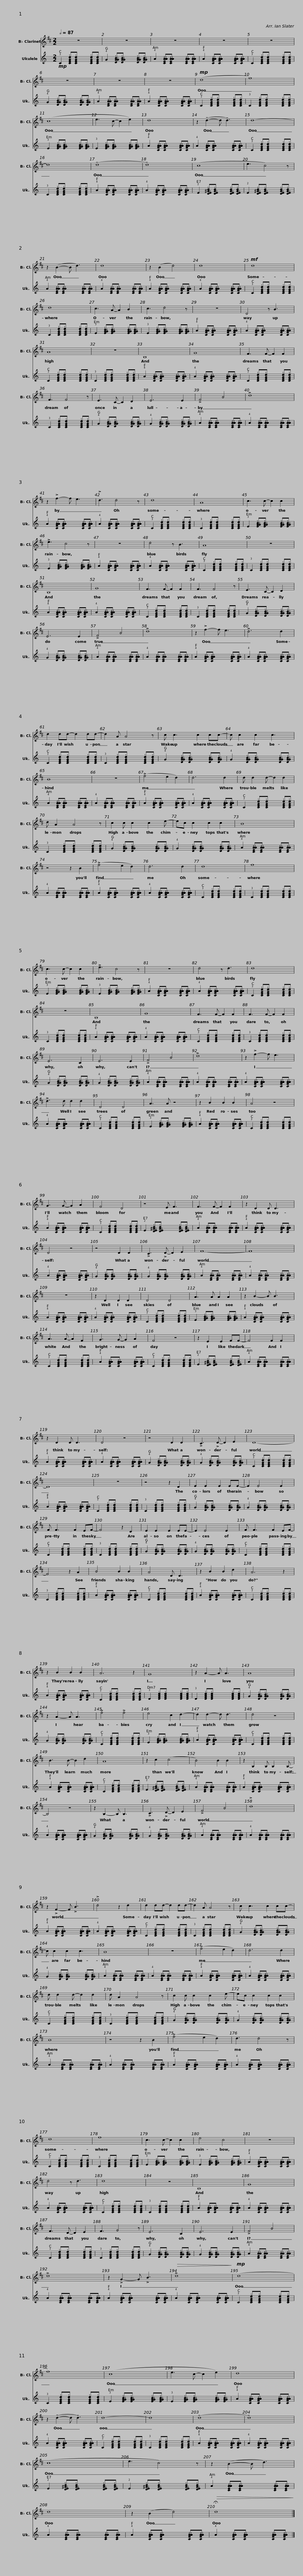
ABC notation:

X:1
%%score 1 2
L:1/8
Q:1/2=87
M:2/2
I:linebreak $
K:C
V:1 treble transpose=-2
V:2 tab stafflines=4 strings=G4,C4,E4,A4
V:1
[K:D] z8 | z8 | z8 | z8 | z8 | %5
 z8 |$ z8 | z8 |!mp! (d8 | f8) | %10
 (c8 | e3 c- c2 e2) |$ d8 | z2 (!tenuto!d2- d !tenuto!d3) | d8- | %15
 d8 | (!tenuto!d8 | !tenuto!d8) |$ (c8 | e3 c4) z | %20
 z2 (B2- B d3) | d8 | z2 (B2 d4) | d8 |$!mf! d8 | %25
 d8 | c3 A- A2 B2 | c3 d4 z | z8 | D4 z B3 |$ %30
 A8 | z8 | B,8 | G8 | F3 F- F2 F2 | %35
 F3 F4 z |$ E3 C- C2 D2 | E6 E2 | !>!F4 B4 | !>!d8 | %40
 z2 !>!f2- f e3 | !>!d3 d4 z |$ d8 | A8 | c3 c- c2 c2 | %45
 !>!e3 c4 z | z8 | d4 z B3 |$ A8 | z8 | %50
 B,8 | G8 | F3 F- F2 F2 | F3 F4 z |$ E3 C- C2 D2 | %55
 E6 E2 | !>!F4 B4 | !>!d8 | z2 !>!f2- f e3 | !>!d6 d2 |$ %60
 d2 dd- d2 dd- | d2 A A4 z | c c3 c2 cc- | c c2 c2 c3 |$ B8 | %65
 z8 | (!>!f4 e2 d2) | d6 d2 | d d2 d- d2 d2 |$ d A2 A4 z | %70
 c2 c c2 c2 e- | ec c2 c2 c2 | B8 | z4 z2 B2 |$ (!>!f4 e2 d2) | %75
 d6 d2 | d8 | f8 | c3 c- c2 c2 | !>!e3 c4 z |$ %80
 z8 | d4 z d3 | d8 | z8 | B,8 | %85
 G8 |$ F3 F- F2 F2 | F3 F- F2 F2 | E6 C2 | E6 E2 | %90
 !>!F4 B4 | !>!d8 |$ z2 !>!f2- f e3 | !>!d3 d d2 d2 | D4 D4 | %95
 A3 A z4 | z2 B2 B2 B2 | A4 z4 |$ G3 G- G2 A2 | F4 D4 | %100
 z4 E F3 | F3 F- F2 F2 | z2 D2 D D3 |$ D4 z4 | z4 D2 D2 | %105
 !>!C3 !>!D- D2 E2 | F8- | F8 | z8 |$ z2 D2 D2 D2 | %110
 D4 D4 | A3 A A2 A2 | z2 B2- B B3 | A3 A- A2 F2 |$ G3 G- G2 A2 | %115
 F4 z4 | z2 E2 E2 FF- | F4 F2 F2 | z2 D2 D D3 |$ D4 z4 | %120
 z4 D2 D2 | !>!C3 !>!D- D2 E2 | D8- | D8 | z8 |$ %125
 z4 z2 D2 | E2 E2 E2 EE- | E2 E4 E2 | F F3 F2 EF- | F4 z2 D2 |$ %130
 E2 E2 E2 EE- | E2 E4 E2 | F F3 F2 EF- | F4 z2 A2 | B4 B2 B2 |$ %135
 A4 D D3 | z2 B2 B2 d2 | A6 z2 | z2 B2 B2 B2 | A6 z2 | %140
 G8 |$ z2 A2- A A3 | A8 | z2 A2- A A3 | !>!f4 !>!f4 | %145
 e4 c2 d2- |$ d2 d2- d d3 | d4 z4 | B3 B- B2 d2 | A8 | %150
 z2 c2 (c4 |$ B4) B2 B2 | z2 B,2 B, B,2 B,- | B,4 z4 | z2 B,2- B, B,3 | %155
 !>!C3 !>!D- D2 E2 |$ !>!F4 B4 | !>!d8 | z2 !>!F2- F !>!B3 | !>!d4 z2 d2 | %160
 d2 dd- d2 dd- | d2 A A4 z |$ c c3 c2 cc- | c c2 c2 c3 | B8 | %165
 z8 | (!>!f4 e2 d2) |$ d6 d2 | d d2 d- d2 d2 | d A2 A4 z | %170
 c2 c c2 c2 e- |$ ec c2 c2 c2 | B8 | z4 z2 B2 | (!>!f4 e2 d2) | %175
 d3 d4 z | d8 |$ f8 | c3 c- c2 c2 | e4 c4 | %180
 z8 | d4 z d3 | d8 |$ z8 | B,8 | %185
 G8 | F3 D- D2 E2 | F3 G4 z | E6 C2 |$ E6 E2 | %190
 !>!F4 B4 | !>!d8 | z2 !>!G2- G !>!B3 |!>(! !>!d8!>)! |!mp! (d8 |$ %195
 f8) | (c8 | e3 c- c2 e2) | d8 | z2 (!tenuto!d2- d !tenuto!d3) | %200
 d8- |$ d8 | (!tenuto!d8 | !tenuto!d8) | (c8 | %205
 e3 c4) z | z2 (B2- B d3) |$ d8 | z2 (B2 d4) |!>(! !fermata!d8!>)! |] %210
V:2
!mp! !3!C2 [!3!C!2!E!4!G!1!c][!3!C!2!E!4!G!1!c] x2 [!3!C!2!E!4!G!1!c][!3!C!2!E!4!G!1!c] | !4!G2 [!3!D!4!G!2!G!1!B][!3!D!4!G!2!G!1!B] x2 [!3!D!4!G!2!G!1!B][!3!D!4!G!2!G!1!B] | !4!A2 [!3!C!2!E!4!A!1!A][!3!C!2!E!4!A!1!A] x2 [!3!C!2!E!4!A!1!A][!3!C!2!E!4!A!1!A] | !4!A2 [!3!C!2!F!4!A!1!A][!3!C!2!F!4!A!1!A] x2 [!3!C!2!F!4!A!1!A][!3!C!2!F!4!A!1!A] | !3!C2 [!3!C!2!E!4!G!1!c][!3!C!2!E!4!G!1!c] x2 [!3!C!2!E!4!G!1!c][!3!C!2!E!4!G!1!c] | %5
 !4!G2 [!3!D!4!G!2!G!1!B][!3!D!4!G!2!G!1!B] x2 [!3!D!4!G!2!G!1!B][!3!D!4!G!2!G!1!B] |$ !4!A2 [!3!C!2!E!4!A!1!A][!3!C!2!E!4!A!1!A] x2 [!3!C!2!E!4!A!1!A][!3!C!2!E!4!A!1!A] | !4!A2 [!3!C!2!F!4!A!1!A][!3!C!2!F!4!A!1!A] x2 [!3!C!2!F!4!A!1!A][!3!C!2!F!4!A!1!A] | !3!C2 [!3!C!2!E!4!G!1!c][!3!C!2!E!4!G!1!c] x2 [!3!C!2!E!4!G!1!c][!3!C!2!E!4!G!1!c] | !3!C2 [!3!C!2!E!4!G!1!c][!3!C!2!E!4!G!1!c] x2 [!3!C!2!E!4!G!1!c][!3!C!2!E!4!G!1!c] | %10
 !3!E2 [!3!E!2!G!4!G!1!B][!3!E!2!G!4!G!1!B] x2 [!3!E!2!G!4!G!1!B][!3!E!2!G!4!G!1!B] | !3!E2 [!3!E!2!G!4!G!1!B][!3!E!2!G!4!G!1!B] x2 [!3!E!2!G!4!G!1!B][!3!E!2!G!4!G!1!B] |$ !4!A2 [!3!C!2!F!4!A!1!A][!3!C!2!F!4!A!1!A] x2 [!3!C!2!F!4!A!1!A][!3!C!2!F!4!A!1!A] | !4!A2 [!3!C!2!F!4!A!1!A][!3!C!2!F!4!A!1!A] x2 [!3!C!2!F!4!A!1!A][!3!C!2!F!4!A!1!A] | !3!C2 [!3!C!2!E!4!G!1!c][!3!C!2!E!4!G!1!c] x2 [!3!C!2!E!4!G!1!c][!3!C!2!E!4!G!1!c] | %15
 !3!C2 [!3!C!2!E!4!G!1!c][!3!C!2!E!4!G!1!c] x2 [!3!C!2!E!4!G!1!c][!3!C!2!E!4!G!1!c] | !4!A2 [!3!C!2!F!4!A!1!A][!3!C!2!F!4!A!1!A] x2 [!3!C!2!F!4!A!1!A][!3!C!2!F!4!A!1!A] | !4!A2 [!3!C!2!F!4!A!1!A][!3!C!2!F!4!A!1!A] x2 [!3!C!2!F!4!A!1!A][!3!C!2!F!4!A!1!A] |$ !2!E2 [!3!D!2!E!4!^G!1!B][!3!D!2!E!4!G!1!B] x2 [!3!D!2!E!4!G!1!B][!3!D!2!E!4!G!1!B] | !2!E2 [!3!D!2!E!4!^G!1!B][!3!D!2!E!4!G!1!B] x2 [!3!D!2!E!4!G!1!B][!3!D!2!E!4!G!1!B] | %20
 !4!A2 [!3!C!2!E!4!A!1!A][!3!C!2!E!4!A!1!A] x2 [!3!C!2!E!4!A!1!A][!3!C!2!E!4!A!1!A] | !4!A2 [!3!C!2!E!4!A!1!A][!3!C!2!E!4!A!1!A] x2 [!3!C!2!E!4!A!1!A][!3!C!2!E!4!A!1!A] | !4!A2 [!3!C!2!F!4!A!1!A][!3!C!2!F!4!A!1!A] x2 [!3!C!2!F!4!A!1!A][!3!C!2!F!4!A!1!A] | !4!A2 [!3!C!2!F!4!A!1!A][!3!C!2!F!4!A!1!A] x2 [!3!C!2!F!4!A!1!A][!3!C!2!F!4!A!1!A] |$ !3!C2 [!3!C!2!E!4!G!1!c][!3!C!2!E!4!G!1!c] x2 [!3!C!2!E!4!G!1!c][!3!C!2!E!4!G!1!c] | %25
 !3!C2 [!3!C!2!E!4!G!1!c][!3!C!2!E!4!G!1!c] x2 [!3!C!2!E!4!G!1!c][!3!C!2!E!4!G!1!c] | !3!E2 [!3!E!2!G!4!G!1!B][!3!E!2!G!4!G!1!B] x2 [!3!E!2!G!4!G!1!B][!3!E!2!G!4!G!1!B] | !3!E2 [!3!E!2!G!4!G!1!B][!3!E!2!G!4!G!1!B] x2 [!3!E!2!G!4!G!1!B][!3!E!2!G!4!G!1!B] | !4!A2 [!3!C!2!F!4!A!1!A][!3!C!2!F!4!A!1!A] x2 [!3!C!2!F!4!A!1!A][!3!C!2!F!4!A!1!A] | !4!A2 [!3!C!2!F!4!A!1!A][!3!C!2!F!4!A!1!A] x2 [!3!C!2!F!4!A!1!A][!3!C!2!F!4!A!1!A] |$ %30
 !3!C2 [!3!C!2!E!4!G!1!c][!3!C!2!E!4!G!1!c] x2 [!3!C!2!E!4!G!1!c][!3!C!2!E!4!G!1!c] | !3!C2 [!3!C!2!E!4!G!1!c][!3!C!2!E!4!G!1!c] x2 [!3!C!2!E!4!G!1!c][!3!C!2!E!4!G!1!c] | !4!A2 [!3!C!2!F!4!A!1!A][!3!C!2!F!4!A!1!A] x2 [!3!C!2!F!4!A!1!A][!3!C!2!F!4!A!1!A] | !4!A2 [!3!C!2!F!4!A!1!A][!3!C!2!F!4!A!1!A] x2 [!3!C!2!F!4!A!1!A][!3!C!2!F!4!A!1!A] | !3!C2 [!3!C!2!E!4!G!1!c][!3!C!2!E!4!G!1!c] x2 [!3!C!2!E!4!G!1!c][!3!C!2!E!4!G!1!c] | %35
 !3!C2 [!3!C!2!E!4!G!1!c][!3!C!2!E!4!G!1!c] x2 [!3!C!2!E!4!G!1!c][!3!C!2!E!4!G!1!c] |$ !4!G2 [!3!D!4!G!2!G!1!B][!3!D!4!G!2!G!1!B] x2 [!3!D!4!G!2!G!1!B][!3!D!4!G!2!G!1!B] | !4!G2 [!3!D!4!G!2!G!1!B][!3!D!4!G!2!G!1!B] x2 [!3!D!4!G!2!G!1!B][!3!D!4!G!2!G!1!B] | !4!A2 [!3!C!2!E!4!A!1!A][!3!C!2!E!4!A!1!A] x2 [!3!C!2!E!4!A!1!A][!3!C!2!E!4!A!1!A] | !4!A2 [!3!C!2!E!4!A!1!A][!3!C!2!E!4!A!1!A] x2 [!3!C!2!E!4!A!1!A][!3!C!2!E!4!A!1!A] | %40
 !4!A2 [!3!C!2!F!4!A!1!A][!3!C!2!F!4!A!1!A] x2 [!3!C!2!F!4!A!1!A][!3!C!2!F!4!A!1!A] | !4!A2 [!3!C!2!F!4!A!1!A][!3!C!2!F!4!A!1!A] x2 [!3!C!2!F!4!A!1!A][!3!C!2!F!4!A!1!A] |$ !3!C2 [!3!C!2!E!4!G!1!c][!3!C!2!E!4!G!1!c] x2 [!3!C!2!E!4!G!1!c][!3!C!2!E!4!G!1!c] | !3!C2 [!3!C!2!E!4!G!1!c][!3!C!2!E!4!G!1!c] x2 [!3!C!2!E!4!G!1!c][!3!C!2!E!4!G!1!c] | !3!E2 [!3!E!2!G!4!G!1!B][!3!E!2!G!4!G!1!B] x2 [!3!E!2!G!4!G!1!B][!3!E!2!G!4!G!1!B] | %45
 !3!E2 [!3!E!2!G!4!G!1!B][!3!E!2!G!4!G!1!B] x2 [!3!E!2!G!4!G!1!B][!3!E!2!G!4!G!1!B] | !4!A2 [!3!C!2!F!4!A!1!A][!3!C!2!F!4!A!1!A] x2 [!3!C!2!F!4!A!1!A][!3!C!2!F!4!A!1!A] | !4!A2 [!3!C!2!F!4!A!1!A][!3!C!2!F!4!A!1!A] x2 [!3!C!2!F!4!A!1!A][!3!C!2!F!4!A!1!A] |$ !3!C2 [!3!C!2!E!4!G!1!c][!3!C!2!E!4!G!1!c] x2 [!3!C!2!E!4!G!1!c][!3!C!2!E!4!G!1!c] | !3!C2 [!3!C!2!E!4!G!1!c][!3!C!2!E!4!G!1!c] x2 [!3!C!2!E!4!G!1!c][!3!C!2!E!4!G!1!c] | %50
 !4!A2 [!3!C!2!F!4!A!1!A][!3!C!2!F!4!A!1!A] x2 [!3!C!2!F!4!A!1!A][!3!C!2!F!4!A!1!A] | !4!A2 [!3!C!2!F!4!A!1!A][!3!C!2!F!4!A!1!A] x2 [!3!C!2!F!4!A!1!A][!3!C!2!F!4!A!1!A] | !3!C2 [!3!C!2!E!4!G!1!c][!3!C!2!E!4!G!1!c] x2 [!3!C!2!E!4!G!1!c][!3!C!2!E!4!G!1!c] | !3!C2 [!3!C!2!E!4!G!1!c][!3!C!2!E!4!G!1!c] x2 [!3!C!2!E!4!G!1!c][!3!C!2!E!4!G!1!c] |$ !4!G2 [!3!D!4!G!2!G!1!B][!3!D!4!G!2!G!1!B] x2 [!3!D!4!G!2!G!1!B][!3!D!4!G!2!G!1!B] | %55
 !4!G2 [!3!D!4!G!2!G!1!B][!3!D!4!G!2!G!1!B] x2 [!3!D!4!G!2!G!1!B][!3!D!4!G!2!G!1!B] | !4!A2 [!3!C!2!E!4!A!1!A][!3!C!2!E!4!A!1!A] x2 [!3!C!2!E!4!A!1!A][!3!C!2!E!4!A!1!A] | !4!A2 [!3!C!2!E!4!A!1!A][!3!C!2!E!4!A!1!A] x2 [!3!C!2!E!4!A!1!A][!3!C!2!E!4!A!1!A] | !4!A2 [!3!C!2!F!4!A!1!A][!3!C!2!F!4!A!1!A] x2 [!3!C!2!F!4!A!1!A][!3!C!2!F!4!A!1!A] | !4!A2 [!3!C!2!F!4!A!1!A][!3!C!2!F!4!A!1!A] x2 [!3!C!2!F!4!A!1!A][!3!C!2!F!4!A!1!A] |$ %60
 !3!C2 [!3!C!2!E!4!G!1!c][!3!C!2!E!4!G!1!c] x2 [!3!C!2!E!4!G!1!c][!3!C!2!E!4!G!1!c] | !3!C2 [!3!C!2!E!4!G!1!c][!3!C!2!E!4!G!1!c] x2 [!3!C!2!E!4!G!1!c][!3!C!2!E!4!G!1!c] | !4!G2 [!3!D!4!G!2!G!1!B][!3!D!4!G!2!G!1!B] x2 [!3!D!4!G!2!G!1!B][!3!D!4!G!2!G!1!B] | !4!G2 [!3!D!4!G!2!G!1!B][!3!D!4!G!2!G!1!B] x2 [!3!D!4!G!2!G!1!B][!3!D!4!G!2!G!1!B] |$ !4!A2 [!3!C!2!E!4!A!1!A][!3!C!2!E!4!A!1!A] x2 [!3!C!2!E!4!A!1!A][!3!C!2!E!4!A!1!A] | %65
 !4!A2 [!3!C!2!E!4!A!1!A][!3!C!2!E!4!A!1!A] x2 [!3!C!2!E!4!A!1!A][!3!C!2!E!4!A!1!A] | !4!A2 [!3!C!2!F!4!A!1!A][!3!C!2!F!4!A!1!A] x2 [!3!C!2!F!4!A!1!A][!3!C!2!F!4!A!1!A] | !4!A2 [!3!C!2!F!4!A!1!A][!3!C!2!F!4!A!1!A] x2 [!3!C!2!F!4!A!1!A][!3!C!2!F!4!A!1!A] | !3!C2 [!3!C!2!E!4!G!1!c][!3!C!2!E!4!G!1!c] x2 [!3!C!2!E!4!G!1!c][!3!C!2!E!4!G!1!c] |$ !3!C2 [!3!C!2!E!4!G!1!c][!3!C!2!E!4!G!1!c] x2 [!3!C!2!E!4!G!1!c][!3!C!2!E!4!G!1!c] | %70
 !4!G2 [!3!D!4!G!2!G!1!B][!3!D!4!G!2!G!1!B] x2 [!3!D!4!G!2!G!1!B][!3!D!4!G!2!G!1!B] | !4!G2 [!3!D!4!G!2!G!1!B][!3!D!4!G!2!G!1!B] x2 [!3!D!4!G!2!G!1!B][!3!D!4!G!2!G!1!B] | !4!A2 [!3!C!2!E!4!A!1!A][!3!C!2!E!4!A!1!A] x2 [!3!C!2!E!4!A!1!A][!3!C!2!E!4!A!1!A] | !4!A2 [!3!C!2!E!4!A!1!A][!3!C!2!E!4!A!1!A] x2 [!3!C!2!E!4!A!1!A][!3!C!2!E!4!A!1!A] |$ !4!A2 [!3!C!2!F!4!A!1!A][!3!C!2!F!4!A!1!A] x2 [!3!C!2!F!4!A!1!A][!3!C!2!F!4!A!1!A] | %75
 !4!A2 [!3!C!2!F!4!A!1!A][!3!C!2!F!4!A!1!A] x2 [!3!C!2!F!4!A!1!A][!3!C!2!F!4!A!1!A] | !3!C2 [!3!C!2!E!4!G!1!c][!3!C!2!E!4!G!1!c] x2 [!3!C!2!E!4!G!1!c][!3!C!2!E!4!G!1!c] | !3!C2 [!3!C!2!E!4!G!1!c][!3!C!2!E!4!G!1!c] x2 [!3!C!2!E!4!G!1!c][!3!C!2!E!4!G!1!c] | !3!E2 [!3!E!2!G!4!G!1!B][!3!E!2!G!4!G!1!B] x2 [!3!E!2!G!4!G!1!B][!3!E!2!G!4!G!1!B] | !3!E2 [!3!E!2!G!4!G!1!B][!3!E!2!G!4!G!1!B] x2 [!3!E!2!G!4!G!1!B][!3!E!2!G!4!G!1!B] |$ %80
 !4!A2 [!3!C!2!F!4!A!1!A][!3!C!2!F!4!A!1!A] x2 [!3!C!2!F!4!A!1!A][!3!C!2!F!4!A!1!A] | !4!A2 [!3!C!2!F!4!A!1!A][!3!C!2!F!4!A!1!A] x2 [!3!C!2!F!4!A!1!A][!3!C!2!F!4!A!1!A] | !3!C2 [!3!C!2!E!4!G!1!c][!3!C!2!E!4!G!1!c] x2 [!3!C!2!E!4!G!1!c][!3!C!2!E!4!G!1!c] | !3!C2 [!3!C!2!E!4!G!1!c][!3!C!2!E!4!G!1!c] x2 [!3!C!2!E!4!G!1!c][!3!C!2!E!4!G!1!c] | !4!A2 [!3!C!2!F!4!A!1!A][!3!C!2!F!4!A!1!A] x2 [!3!C!2!F!4!A!1!A][!3!C!2!F!4!A!1!A] | %85
 !4!A2 [!3!C!2!F!4!A!1!A][!3!C!2!F!4!A!1!A] x2 [!3!C!2!F!4!A!1!A][!3!C!2!F!4!A!1!A] |$ !3!C2 [!3!C!2!E!4!G!1!c][!3!C!2!E!4!G!1!c] x2 [!3!C!2!E!4!G!1!c][!3!C!2!E!4!G!1!c] | !3!C2 [!3!C!2!E!4!G!1!c][!3!C!2!E!4!G!1!c] x2 [!3!C!2!E!4!G!1!c][!3!C!2!E!4!G!1!c] | !4!G2 [!3!D!4!G!2!G!1!B][!3!D!4!G!2!G!1!B] x2 [!3!D!4!G!2!G!1!B][!3!D!4!G!2!G!1!B] | !4!G2 [!3!D!4!G!2!G!1!B][!3!D!4!G!2!G!1!B] x2 [!3!D!4!G!2!G!1!B][!3!D!4!G!2!G!1!B] | %90
 !4!A2 [!3!C!2!E!4!A!1!A][!3!C!2!E!4!A!1!A] x2 [!3!C!2!E!4!A!1!A][!3!C!2!E!4!A!1!A] | !4!A2 [!3!C!2!E!4!A!1!A][!3!C!2!E!4!A!1!A] x2 [!3!C!2!E!4!A!1!A][!3!C!2!E!4!A!1!A] |$ !4!A2 [!3!C!2!F!4!A!1!A][!3!C!2!F!4!A!1!A] x2 [!3!C!2!F!4!A!1!A][!3!C!2!F!4!A!1!A] | !4!A2 [!3!C!2!F!4!A!1!A][!3!C!2!F!4!A!1!A] x2 [!3!C!2!F!4!A!1!A][!3!C!2!F!4!A!1!A] | !3!C2 [!3!C!2!E!4!G!1!c][!3!C!2!E!4!G!1!c] x2 [!3!C!2!E!4!G!1!c][!3!C!2!E!4!G!1!c] | %95
 !3!E2 [!3!E!2!G!4!G!1!B][!3!E!2!G!4!G!1!B] x2 [!3!E!2!G!4!G!1!B][!3!E!2!G!4!G!1!B] | !4!A2 [!3!C!2!F!4!A!1!A][!3!C!2!F!4!A!1!A] x2 [!3!C!2!F!4!A!1!A][!3!C!2!F!4!A!1!A] | !3!C2 [!3!C!2!E!4!G!1!c][!3!C!2!E!4!G!1!c] x2 [!3!C!2!E!4!G!1!c][!3!C!2!E!4!G!1!c] |$ !4!A2 [!3!C!2!F!4!A!1!A][!3!C!2!F!4!A!1!A] x2 [!3!C!2!F!4!A!1!A][!3!C!2!F!4!A!1!A] | !3!C2 [!3!C!2!E!4!G!1!c][!3!C!2!E!4!G!1!c] x2 [!3!C!2!E!4!G!1!c][!3!C!2!E!4!G!1!c] | %100
 !2!E2 [!3!D!2!E!4!^G!1!B][!3!D!2!E!4!G!1!B] x2 [!3!D!2!E!4!G!1!B][!3!D!2!E!4!G!1!B] | !4!A2 [!3!C!2!E!4!A!1!A][!3!C!2!E!4!A!1!A] x2 [!3!C!2!E!4!A!1!A][!3!C!2!E!4!A!1!A] | !4!A2 [!3!C!2!F!4!A!1!A][!3!C!2!F!4!A!1!A] x2 [!3!C!2!F!4!A!1!A][!3!C!2!F!4!A!1!A] |$ !4!A2 [!3!C!2!F!4!A!1!A][!3!C!2!F!4!A!1!A] x2 [!3!C!2!F!4!A!1!A][!3!C!2!F!4!A!1!A] | !4!G2 [!3!D!4!G!2!G!1!B][!3!D!4!G!2!G!1!B] x2 [!3!D!4!G!2!G!1!B][!3!D!4!G!2!G!1!B] | %105
 !4!G2 [!3!D!4!G!2!G!1!B][!3!D!4!G!2!G!1!B] x2 [!3!D!4!G!2!G!1!B][!3!D!4!G!2!G!1!B] | !4!A2 [!3!C!2!E!4!A!1!A][!3!C!2!E!4!A!1!A] x2 [!3!C!2!E!4!A!1!A][!3!C!2!E!4!A!1!A] | !4!A2 [!3!C!2!E!4!A!1!A][!3!C!2!E!4!A!1!A] x2 [!3!C!2!E!4!A!1!A][!3!C!2!E!4!A!1!A] | !4!A2 [!3!C!2!F!4!A!1!A][!3!C!2!F!4!A!1!A] x2 [!3!C!2!F!4!A!1!A][!3!C!2!F!4!A!1!A] |$ !4!A2 [!3!C!2!F!4!A!1!A][!3!C!2!F!4!A!1!A] x2 [!3!C!2!F!4!A!1!A][!3!C!2!F!4!A!1!A] | %110
 !3!C2 [!3!C!2!E!4!G!1!c][!3!C!2!E!4!G!1!c] x2 [!3!C!2!E!4!G!1!c][!3!C!2!E!4!G!1!c] | !3!E2 [!3!E!2!G!4!G!1!B][!3!E!2!G!4!G!1!B] x2 [!3!E!2!G!4!G!1!B][!3!E!2!G!4!G!1!B] | !4!A2 [!3!C!2!F!4!A!1!A][!3!C!2!F!4!A!1!A] x2 [!3!C!2!F!4!A!1!A][!3!C!2!F!4!A!1!A] | !3!C2 [!3!C!2!E!4!G!1!c][!3!C!2!E!4!G!1!c] x2 [!3!C!2!E!4!G!1!c][!3!C!2!E!4!G!1!c] |$ !4!A2 [!3!C!2!F!4!A!1!A][!3!C!2!F!4!A!1!A] x2 [!3!C!2!F!4!A!1!A][!3!C!2!F!4!A!1!A] | %115
 !3!C2 [!3!C!2!E!4!G!1!c][!3!C!2!E!4!G!1!c] x2 [!3!C!2!E!4!G!1!c][!3!C!2!E!4!G!1!c] | !2!E2 [!3!D!2!E!4!^G!1!B][!3!D!2!E!4!G!1!B] x2 [!3!D!2!E!4!G!1!B][!3!D!2!E!4!G!1!B] | !4!A2 [!3!C!2!E!4!A!1!A][!3!C!2!E!4!A!1!A] x2 [!3!C!2!E!4!A!1!A][!3!C!2!E!4!A!1!A] | !4!A2 [!3!C!2!F!4!A!1!A][!3!C!2!F!4!A!1!A] x2 [!3!C!2!F!4!A!1!A][!3!C!2!F!4!A!1!A] |$ !4!A2 [!3!C!2!F!4!A!1!A][!3!C!2!F!4!A!1!A] x2 [!3!C!2!F!4!A!1!A][!3!C!2!F!4!A!1!A] | %120
 !4!G2 [!3!D!4!G!2!G!1!B][!3!D!4!G!2!G!1!B] x2 [!3!D!4!G!2!G!1!B][!3!D!4!G!2!G!1!B] | !4!G2 [!3!D!4!G!2!G!1!B][!3!D!4!G!2!G!1!B] x2 [!3!D!4!G!2!G!1!B][!3!D!4!G!2!G!1!B] | !3!C2 [!3!C!2!E!4!G!1!c][!3!C!2!E!4!G!1!c] x2 [!3!C!2!E!4!G!1!c][!3!C!2!E!4!G!1!c] | !4!A2 [!3!C!2!F!4!A!1!A][!3!C!2!F!4!A!1!A] x2 [!3!C!2!F!4!A!1!A][!3!C!2!F!4!A!1!A] | !3!C2 [!3!C!2!E!4!G!1!c][!3!C!2!E!4!G!1!c] x2 [!3!C!2!E!4!G!1!c][!3!C!2!E!4!G!1!c] |$ %125
 !3!C2 [!3!C!2!E!4!G!1!c][!3!C!2!E!4!G!1!c] x2 [!3!C!2!E!4!G!1!c][!3!C!2!E!4!G!1!c] | !4!G2 [!3!D!4!G!2!G!1!B][!3!D!4!G!2!G!1!B] x2 [!3!D!4!G!2!G!1!B][!3!D!4!G!2!G!1!B] | !4!G2 [!3!D!4!G!2!G!1!B][!3!D!4!G!2!G!1!B] x2 [!3!D!4!G!2!G!1!B][!3!D!4!G!2!G!1!B] | !3!C2 [!3!C!2!E!4!G!1!c][!3!C!2!E!4!G!1!c] x2 [!3!C!2!E!4!G!1!c][!3!C!2!E!4!G!1!c] | !3!C2 [!3!C!2!E!4!G!1!c][!3!C!2!E!4!G!1!c] x2 [!3!C!2!E!4!G!1!c][!3!C!2!E!4!G!1!c] |$ %130
 !4!G2 [!3!D!4!G!2!G!1!B][!3!D!4!G!2!G!1!B] x2 [!3!D!4!G!2!G!1!B][!3!D!4!G!2!G!1!B] | !4!G2 [!3!D!4!G!2!G!1!B][!3!D!4!G!2!G!1!B] x2 [!3!D!4!G!2!G!1!B][!3!D!4!G!2!G!1!B] | !3!C2 [!3!C!2!E!4!G!1!c][!3!C!2!E!4!G!1!c] x2 [!3!C!2!E!4!G!1!c][!3!C!2!E!4!G!1!c] | !3!C2 [!3!C!2!E!4!G!1!c][!3!C!2!E!4!G!1!c] x2 [!3!C!2!E!4!G!1!c][!3!C!2!E!4!G!1!c] | !4!A2 [!3!C!2!F!4!A!1!A][!3!C!2!F!4!A!1!A] x2 [!3!C!2!F!4!A!1!A][!3!C!2!F!4!A!1!A] |$ %135
 !3!C2 [!3!C!2!E!4!G!1!c][!3!C!2!E!4!G!1!c] x2 [!3!C!2!E!4!G!1!c][!3!C!2!E!4!G!1!c] | !4!A2 [!3!C!2!F!4!A!1!A][!3!C!2!F!4!A!1!A] x2 [!3!C!2!F!4!A!1!A][!3!C!2!F!4!A!1!A] | !3!C2 [!3!C!2!E!4!G!1!c][!3!C!2!E!4!G!1!c] x2 [!3!C!2!E!4!G!1!c][!3!C!2!E!4!G!1!c] | !4!A2 [!3!C!2!F!4!A!1!A][!3!C!2!F!4!A!1!A] x2 [!3!C!2!F!4!A!1!A][!3!C!2!F!4!A!1!A] | !3!C2 [!3!C!2!E!4!G!1!c][!3!C!2!E!4!G!1!c] x2 [!3!C!2!E!4!G!1!c][!3!C!2!E!4!G!1!c] | %140
 !3!D2 [!3!D!2!F!4!A!1!c][!3!D!2!F!4!A!1!c] x2 [!3!D!2!F!4!A!1!c][!3!D!2!F!4!A!1!c] |$ !3!D2 [!3!D!2!F!4!A!1!c][!3!D!2!F!4!A!1!c] x2 [!3!D!2!F!4!A!1!c][!3!D!2!F!4!A!1!c] | !4!G2 [!3!D!4!G!2!G!1!B][!3!D!4!G!2!G!1!B] x2 [!3!D!4!G!2!G!1!B][!3!D!4!G!2!G!1!B] | !4!G2 [!3!D!4!G!2!G!1!B][!3!D!4!G!2!G!1!B] x2 [!3!D!4!G!2!G!1!B][!3!D!4!G!2!G!1!B] | !3!C2 [!3!C!2!E!4!G!1!c][!3!C!2!E!4!G!1!c] x2 [!3!C!2!E!4!G!1!c][!3!C!2!E!4!G!1!c] | %145
 !3!E2 [!3!E!2!G!4!G!1!B][!3!E!2!G!4!G!1!B] x2 [!3!E!2!G!4!G!1!B][!3!E!2!G!4!G!1!B] |$ !4!A2 [!3!C!2!F!4!A!1!A][!3!C!2!F!4!A!1!A] x2 [!3!C!2!F!4!A!1!A][!3!C!2!F!4!A!1!A] | !3!C2 [!3!C!2!E!4!G!1!c][!3!C!2!E!4!G!1!c] x2 [!3!C!2!E!4!G!1!c][!3!C!2!E!4!G!1!c] | !4!A2 [!3!C!2!F!4!A!1!A][!3!C!2!F!4!A!1!A] x2 [!3!C!2!F!4!A!1!A][!3!C!2!F!4!A!1!A] | !3!C2 [!3!C!2!E!4!G!1!c][!3!C!2!E!4!G!1!c] x2 [!3!C!2!E!4!G!1!c][!3!C!2!E!4!G!1!c] | %150
 !2!E2 [!3!D!2!E!4!^G!1!B][!3!D!2!E!4!G!1!B] x2 [!3!D!2!E!4!G!1!B][!3!D!2!E!4!G!1!B] |$ !4!A2 [!3!C!2!E!4!A!1!A][!3!C!2!E!4!A!1!A] x2 [!3!C!2!E!4!A!1!A][!3!C!2!E!4!A!1!A] | !4!A2 [!3!C!2!F!4!A!1!A][!3!C!2!F!4!A!1!A] x2 [!3!C!2!F!4!A!1!A][!3!C!2!F!4!A!1!A] | !4!A2 [!3!C!2!F!4!A!1!A][!3!C!2!F!4!A!1!A] x2 [!3!C!2!F!4!A!1!A][!3!C!2!F!4!A!1!A] | !4!G2 [!3!D!4!G!2!G!1!B][!3!D!4!G!2!G!1!B] x2 [!3!D!4!G!2!G!1!B][!3!D!4!G!2!G!1!B] | %155
 !4!G2 [!3!D!4!G!2!G!1!B][!3!D!4!G!2!G!1!B] x2 [!3!D!4!G!2!G!1!B][!3!D!4!G!2!G!1!B] |$ !4!A2 [!3!C!2!E!4!A!1!A][!3!C!2!E!4!A!1!A] x2 [!3!C!2!E!4!A!1!A][!3!C!2!E!4!A!1!A] | !4!A2 [!3!C!2!E!4!A!1!A][!3!C!2!E!4!A!1!A] x2 [!3!C!2!E!4!A!1!A][!3!C!2!E!4!A!1!A] | !4!A2 [!3!C!2!F!4!A!1!A][!3!C!2!F!4!A!1!A] x2 [!3!C!2!F!4!A!1!A][!3!C!2!F!4!A!1!A] | !4!A2 [!3!C!2!F!4!A!1!A][!3!C!2!F!4!A!1!A] x2 [!3!C!2!F!4!A!1!A][!3!C!2!F!4!A!1!A] | %160
 !3!C2 [!3!C!2!E!4!G!1!c][!3!C!2!E!4!G!1!c] x2 [!3!C!2!E!4!G!1!c][!3!C!2!E!4!G!1!c] | !3!C2 [!3!C!2!E!4!G!1!c][!3!C!2!E!4!G!1!c] x2 [!3!C!2!E!4!G!1!c][!3!C!2!E!4!G!1!c] |$ !4!G2 [!3!D!4!G!2!G!1!B][!3!D!4!G!2!G!1!B] x2 [!3!D!4!G!2!G!1!B][!3!D!4!G!2!G!1!B] | !4!G2 [!3!D!4!G!2!G!1!B][!3!D!4!G!2!G!1!B] x2 [!3!D!4!G!2!G!1!B][!3!D!4!G!2!G!1!B] | !4!A2 [!3!C!2!E!4!A!1!A][!3!C!2!E!4!A!1!A] x2 [!3!C!2!E!4!A!1!A][!3!C!2!E!4!A!1!A] | %165
 !4!A2 [!3!C!2!E!4!A!1!A][!3!C!2!E!4!A!1!A] x2 [!3!C!2!E!4!A!1!A][!3!C!2!E!4!A!1!A] | !4!A2 [!3!C!2!F!4!A!1!A][!3!C!2!F!4!A!1!A] x2 [!3!C!2!F!4!A!1!A][!3!C!2!F!4!A!1!A] |$ !4!A2 [!3!C!2!F!4!A!1!A][!3!C!2!F!4!A!1!A] x2 [!3!C!2!F!4!A!1!A][!3!C!2!F!4!A!1!A] | !3!C2 [!3!C!2!E!4!G!1!c][!3!C!2!E!4!G!1!c] x2 [!3!C!2!E!4!G!1!c][!3!C!2!E!4!G!1!c] | !3!C2 [!3!C!2!E!4!G!1!c][!3!C!2!E!4!G!1!c] x2 [!3!C!2!E!4!G!1!c][!3!C!2!E!4!G!1!c] | %170
 !4!G2 [!3!D!4!G!2!G!1!B][!3!D!4!G!2!G!1!B] x2 [!3!D!4!G!2!G!1!B][!3!D!4!G!2!G!1!B] |$ !4!G2 [!3!D!4!G!2!G!1!B][!3!D!4!G!2!G!1!B] x2 [!3!D!4!G!2!G!1!B][!3!D!4!G!2!G!1!B] | !4!A2 [!3!C!2!E!4!A!1!A][!3!C!2!E!4!A!1!A] x2 [!3!C!2!E!4!A!1!A][!3!C!2!E!4!A!1!A] | !4!A2 [!3!C!2!E!4!A!1!A][!3!C!2!E!4!A!1!A] x2 [!3!C!2!E!4!A!1!A][!3!C!2!E!4!A!1!A] | !4!A2 [!3!C!2!F!4!A!1!A][!3!C!2!F!4!A!1!A] x2 [!3!C!2!F!4!A!1!A][!3!C!2!F!4!A!1!A] | %175
 !4!A2 [!3!C!2!F!4!A!1!A][!3!C!2!F!4!A!1!A] x2 [!3!C!2!F!4!A!1!A][!3!C!2!F!4!A!1!A] | !3!C2 [!3!C!2!E!4!G!1!c][!3!C!2!E!4!G!1!c] x2 [!3!C!2!E!4!G!1!c][!3!C!2!E!4!G!1!c] |$ !3!C2 [!3!C!2!E!4!G!1!c][!3!C!2!E!4!G!1!c] x2 [!3!C!2!E!4!G!1!c][!3!C!2!E!4!G!1!c] | !3!E2 [!3!E!2!G!4!G!1!B][!3!E!2!G!4!G!1!B] x2 [!3!E!2!G!4!G!1!B][!3!E!2!G!4!G!1!B] | !3!E2 [!3!E!2!G!4!G!1!B][!3!E!2!G!4!G!1!B] x2 [!3!E!2!G!4!G!1!B][!3!E!2!G!4!G!1!B] | %180
 !4!A2 [!3!C!2!F!4!A!1!A][!3!C!2!F!4!A!1!A] x2 [!3!C!2!F!4!A!1!A][!3!C!2!F!4!A!1!A] | !4!A2 [!3!C!2!F!4!A!1!A][!3!C!2!F!4!A!1!A] x2 [!3!C!2!F!4!A!1!A][!3!C!2!F!4!A!1!A] | !3!C2 [!3!C!2!E!4!G!1!c][!3!C!2!E!4!G!1!c] x2 [!3!C!2!E!4!G!1!c][!3!C!2!E!4!G!1!c] |$ !3!C2 [!3!C!2!E!4!G!1!c][!3!C!2!E!4!G!1!c] x2 [!3!C!2!E!4!G!1!c][!3!C!2!E!4!G!1!c] | !4!A2 [!3!C!2!F!4!A!1!A][!3!C!2!F!4!A!1!A] x2 [!3!C!2!F!4!A!1!A][!3!C!2!F!4!A!1!A] | %185
 !4!A2 [!3!C!2!F!4!A!1!A][!3!C!2!F!4!A!1!A] x2 [!3!C!2!F!4!A!1!A][!3!C!2!F!4!A!1!A] | !3!C2 [!3!C!2!E!4!G!1!c][!3!C!2!E!4!G!1!c] x2 [!3!C!2!E!4!G!1!c][!3!C!2!E!4!G!1!c] | !3!C2 [!3!C!2!E!4!G!1!c][!3!C!2!E!4!G!1!c] x2 [!3!C!2!E!4!G!1!c][!3!C!2!E!4!G!1!c] | !4!G2 [!3!D!4!G!2!G!1!B][!3!D!4!G!2!G!1!B] x2 [!3!D!4!G!2!G!1!B][!3!D!4!G!2!G!1!B] |$ !4!G2 [!3!D!4!G!2!G!1!B][!3!D!4!G!2!G!1!B] x2 [!3!D!4!G!2!G!1!B][!3!D!4!G!2!G!1!B] | %190
 !4!A2 [!3!C!2!E!4!A!1!A][!3!C!2!E!4!A!1!A] x2 [!3!C!2!E!4!A!1!A][!3!C!2!E!4!A!1!A] | !4!A2 [!3!C!2!E!4!A!1!A][!3!C!2!E!4!A!1!A] x2 [!3!C!2!E!4!A!1!A][!3!C!2!E!4!A!1!A] | !4!A2 [!3!C!2!F!4!A!1!A][!3!C!2!F!4!A!1!A] x2 [!3!C!2!F!4!A!1!A][!3!C!2!F!4!A!1!A] | !4!A2 [!3!C!2!F!4!A!1!A][!3!C!2!F!4!A!1!A] x2 [!3!C!2!F!4!A!1!A][!3!C!2!F!4!A!1!A] | !3!C2 [!3!C!2!E!4!G!1!c][!3!C!2!E!4!G!1!c] x2 [!3!C!2!E!4!G!1!c][!3!C!2!E!4!G!1!c] |$ %195
 !3!C2 [!3!C!2!E!4!G!1!c][!3!C!2!E!4!G!1!c] x2 [!3!C!2!E!4!G!1!c][!3!C!2!E!4!G!1!c] | !3!E2 [!3!E!2!G!4!G!1!B][!3!E!2!G!4!G!1!B] x2 [!3!E!2!G!4!G!1!B][!3!E!2!G!4!G!1!B] | !3!E2 [!3!E!2!G!4!G!1!B][!3!E!2!G!4!G!1!B] x2 [!3!E!2!G!4!G!1!B][!3!E!2!G!4!G!1!B] | !4!A2 [!3!C!2!F!4!A!1!A][!3!C!2!F!4!A!1!A] x2 [!3!C!2!F!4!A!1!A][!3!C!2!F!4!A!1!A] | !4!A2 [!3!C!2!F!4!A!1!A][!3!C!2!F!4!A!1!A] x2 [!3!C!2!F!4!A!1!A][!3!C!2!F!4!A!1!A] | %200
 !3!C2 [!3!C!2!E!4!G!1!c][!3!C!2!E!4!G!1!c] x2 [!3!C!2!E!4!G!1!c][!3!C!2!E!4!G!1!c] |$ !3!C2 [!3!C!2!E!4!G!1!c][!3!C!2!E!4!G!1!c] x2 [!3!C!2!E!4!G!1!c][!3!C!2!E!4!G!1!c] | !4!A2 [!3!C!2!F!4!A!1!A][!3!C!2!F!4!A!1!A] x2 [!3!C!2!F!4!A!1!A][!3!C!2!F!4!A!1!A] | !4!A2 [!3!C!2!F!4!A!1!A][!3!C!2!F!4!A!1!A] x2 [!3!C!2!F!4!A!1!A][!3!C!2!F!4!A!1!A] | !2!E2 [!3!D!2!E!4!^G!1!B][!3!D!2!E!4!G!1!B] x2 [!3!D!2!E!4!G!1!B][!3!D!2!E!4!G!1!B] | %205
 !2!E2 [!3!D!2!E!4!^G!1!B][!3!D!2!E!4!G!1!B] x2 [!3!D!2!E!4!G!1!B][!3!D!2!E!4!G!1!B] | !4!A2 [!3!C!2!E!4!A!1!A][!3!C!2!E!4!A!1!A] x2 [!3!C!2!E!4!A!1!A][!3!C!2!E!4!A!1!A] |$ !4!A2 [!3!C!2!E!4!A!1!A][!3!C!2!E!4!A!1!A] x2 [!3!C!2!E!4!A!1!A][!3!C!2!E!4!A!1!A] | !4!A2 [!3!C!2!F!4!A!1!A][!3!C!2!F!4!A!1!A] x2 [!3!C!2!F!4!A!1!A][!3!C!2!F!4!A!1!A] | !4!A2 [!3!C!2!F!4!A!1!A][!3!C!2!F!4!A!1!A] x2 [!3!C!2!F!4!A!1!A][!3!C!2!F!4!A!1!A] |] %210
